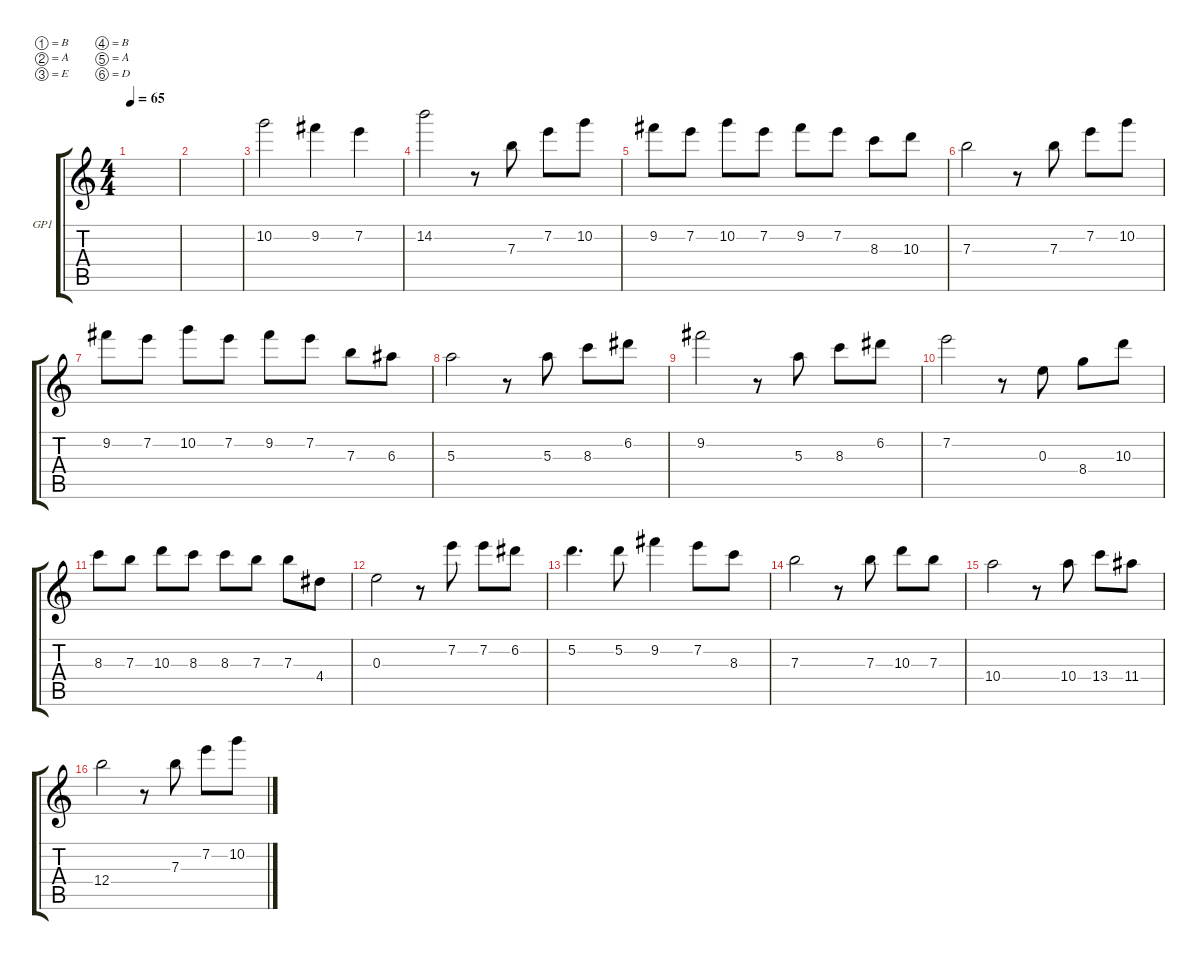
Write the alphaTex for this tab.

\defaultSystemsLayout 4
\hideDynamics
\firstSystemTrackNameOrientation horizontal
\otherSystemsTrackNameOrientation horizontal
\track ("GP1" "GP1") {instrument acousticguitarsteel}
\staff {score tabs}
\tuning (B4 A4 E4 B3 A3 D3)
\ts (4 4)
\tempo 65
\clef g2
\scale
0.125894
\ks c
|
\scale
0.0429185 |
\scale
0.175966 10.2.2 9.2.4 7.2.4 |
\scale
0.18598 14.2.2 r.8 7.3.8 7.2.8 10.2.8 |
\scale
0.247496 9.2.8 7.2.8 10.2.8 7.2.8 9.2.8 7.2.8 8.3.8 10.3.8 |
\scale
0.221097 7.3.2 r.8 7.3.8 7.2.8 10.2.8 |
9.2.8 7.2.8 10.2.8 7.2.8 9.2.8 7.2.8 7.3.8 6.3.8 |
5.3.2 r.8 5.3.8 8.3.8 6.2.8 |
9.2.2 r.8 5.3.8 8.3.8 6.2.8 |
7.2.2 r.8 0.3.8 8.4.8 10.3.8 |
8.3.8 7.3.8 10.3.8 8.3.8 8.3.8 7.3.8 7.3.8 4.4.8 |
0.3.2 r.8 7.2.8 7.2.8 6.2.8 |
5.2.4{d} 5.2.8 9.2.4 7.2.8 8.3.8 |
7.3.2 r.8 7.3.8 10.3.8 7.3.8 |
10.4.2 r.8 10.4.8 13.4.8 11.4.8 |
12.4.2 r.8 7.3.8 7.2.8 10.2.8
